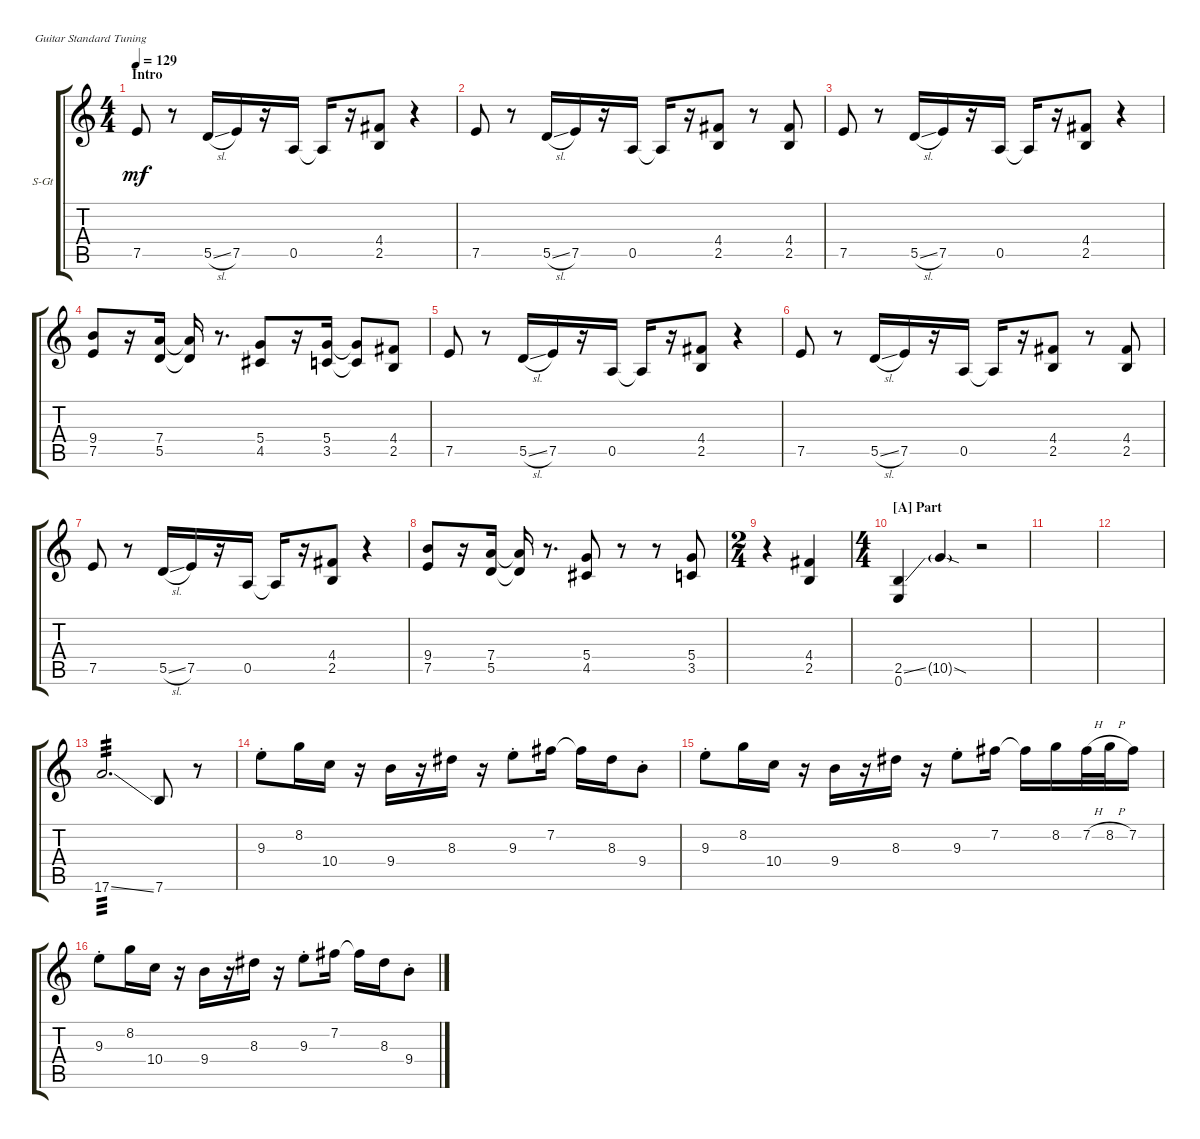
\defaultSystemsLayout 4
\bracketExtendMode groupsimilarinstruments
\firstSystemTrackNameOrientation horizontal
\otherSystemsTrackNameOrientation horizontal
\track ("Rodrigo" "S-Gt") {mute instrument acousticguitarsteel}
\staff {score tabs}
\tuning (E4 B3 G3 D3 A2 E2)
\ts (4 4)
\section ("" "Intro")
\tempo 129
\clef g2
\ks c
7.5.8{dy mf instrument acousticguitarsteel} r.8 5.5{sl}.16 7.5.16 r.16 0.5.16 0.5{t}.16 r.16 (2.5 4.4).8 r.4 |
7.5.8 r.8 5.5{sl}.16 7.5.16 r.16 0.5.16 0.5{t}.16 r.16 (2.5 4.4).8 r.8 (2.5 4.4).8 |
7.5.8 r.8 5.5{sl}.16 7.5.16 r.16 0.5.16 0.5{t}.16 r.16 (2.5 4.4).8 r.4 |
(7.5 9.4).8 r.16 (5.5 7.4).16 (5.5{t} 7.4{t}).16 r.8{d} (4.5 5.4).8 r.16 (3.5 5.4).16 (3.5{t} 5.4{t}).8 (2.5 4.4).8 |
7.5.8 r.8 5.5{sl}.16 7.5.16 r.16 0.5.16 0.5{t}.16 r.16 (2.5 4.4).8 r.4 |
7.5.8 r.8 5.5{sl}.16 7.5.16 r.16 0.5.16 0.5{t}.16 r.16 (2.5 4.4).8 r.8 (2.5 4.4).8 |
7.5.8 r.8 5.5{sl}.16 7.5.16 r.16 0.5.16 0.5{t}.16 r.16 (2.5 4.4).8 r.4 |
(7.5 9.4).8 r.16 (5.5 7.4).16 (5.5{t} 7.4{t}).16 r.8{d} (4.5 5.4).8 r.8 r.8 (3.5 5.4).8 |
\ts (2 4)
r.4 (4.4 2.5).4 |
\ts (4 4)
\section ("A" "Part")
(0.6 2.5{ss}).4 10.5{sod g}.4 r.2 |
|
|
17.6{ss}.2{d tp 3} 7.6.8 r.8 |
9.3{st}.8 8.2.16 10.4.16 r.16 9.4.16 r.16 8.3.16 r.16 9.3{st}.8 7.2.16 7.2{t}.16 8.3.16 9.4{st}.8 |
9.3{st}.8 8.2.16 10.4.16 r.16 9.4.16 r.16 8.3.16 r.16 9.3{st}.8 7.2.16 7.2{t}.16 8.2.16 7.2{h}.32 8.2{h}.32 7.2.16 |
9.3{st}.8 8.2.16 10.4.16 r.16 9.4.16 r.16 8.3.16 r.16 9.3{st}.8 7.2.16 7.2{t}.16 8.3.16 9.4{st}.8
